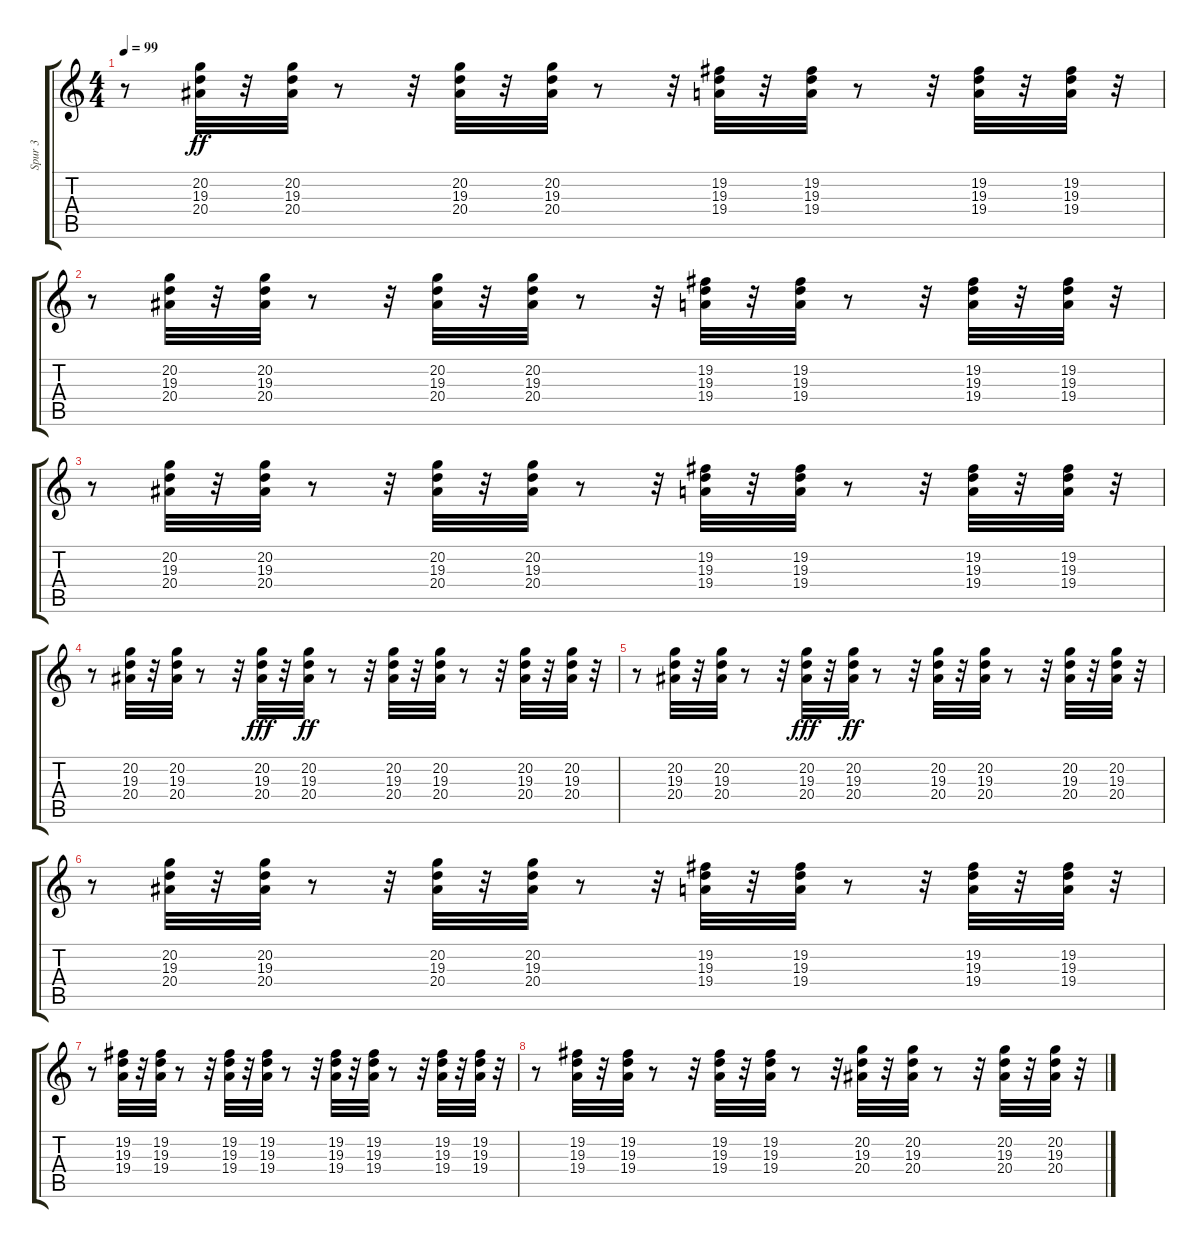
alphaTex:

\track ("Spur 3" "Spur 3") {instrument acousticgrandpiano}
\staff {score tabs}
\tuning (E4 B3 G3 D3 A2 E2) {hide}
\ts (4 4)
\tempo 99
\clef g2
\ks c
r.8{dy ff} (20.2 19.3 20.4).32 r.32 (20.2 19.3 20.4).32 r.8 r.32 (20.2 19.3 20.4).32 r.32 (20.2 19.3 20.4).32 r.8 r.32 (19.2 19.3 19.4).32 r.32 (19.2 19.3 19.4).32 r.8 r.32 (19.2 19.3 19.4).32 r.32 (19.2 19.3 19.4).32 r.32 |
r.8 (20.2 19.3 20.4).32 r.32 (20.2 19.3 20.4).32 r.8 r.32 (20.2 19.3 20.4).32 r.32 (20.2 19.3 20.4).32 r.8 r.32 (19.2 19.3 19.4).32 r.32 (19.2 19.3 19.4).32 r.8 r.32 (19.2 19.3 19.4).32 r.32 (19.2 19.3 19.4).32 r.32 |
r.8 (20.2 19.3 20.4).32 r.32 (20.2 19.3 20.4).32 r.8 r.32 (20.2 19.3 20.4).32 r.32 (20.2 19.3 20.4).32 r.8 r.32 (19.2 19.3 19.4).32 r.32 (19.2 19.3 19.4).32 r.8 r.32 (19.2 19.3 19.4).32 r.32 (19.2 19.3 19.4).32 r.32 |
r.8 (20.2 19.3 20.4).32 r.32 (20.2 19.3 20.4).32 r.8 r.32 (20.2 19.3 20.4).32{dy fff} r.32 (20.2 19.3 20.4).32{dy ff} r.8 r.32 (20.2 19.3 20.4).32 r.32 (20.2 19.3 20.4).32 r.8 r.32 (20.2 19.3 20.4).32 r.32 (20.2 19.3 20.4).32 r.32 |
r.8 (20.2 19.3 20.4).32 r.32 (20.2 19.3 20.4).32 r.8 r.32 (20.2 19.3 20.4).32{dy fff} r.32 (20.2 19.3 20.4).32{dy ff} r.8 r.32 (20.2 19.3 20.4).32 r.32 (20.2 19.3 20.4).32 r.8 r.32 (20.2 19.3 20.4).32 r.32 (20.2 19.3 20.4).32 r.32 |
r.8 (20.2 19.3 20.4).32 r.32 (20.2 19.3 20.4).32 r.8 r.32 (20.2 19.3 20.4).32 r.32 (20.2 19.3 20.4).32 r.8 r.32 (19.2 19.3 19.4).32 r.32 (19.2 19.3 19.4).32 r.8 r.32 (19.2 19.3 19.4).32 r.32 (19.2 19.3 19.4).32 r.32 |
r.8 (19.2 19.3 19.4).32 r.32 (19.2 19.3 19.4).32 r.8 r.32 (19.2 19.3 19.4).32 r.32 (19.2 19.3 19.4).32 r.8 r.32 (19.2 19.3 19.4).32 r.32 (19.2 19.3 19.4).32 r.8 r.32 (19.2 19.3 19.4).32 r.32 (19.2 19.3 19.4).32 r.32 |
r.8 (19.2 19.3 19.4).32 r.32 (19.2 19.3 19.4).32 r.8 r.32 (19.2 19.3 19.4).32 r.32 (19.2 19.3 19.4).32 r.8 r.32 (20.2 19.3 20.4).32 r.32 (20.2 19.3 20.4).32 r.8 r.32 (20.2 19.3 20.4).32 r.32 (20.2 19.3 20.4).32 r.32
